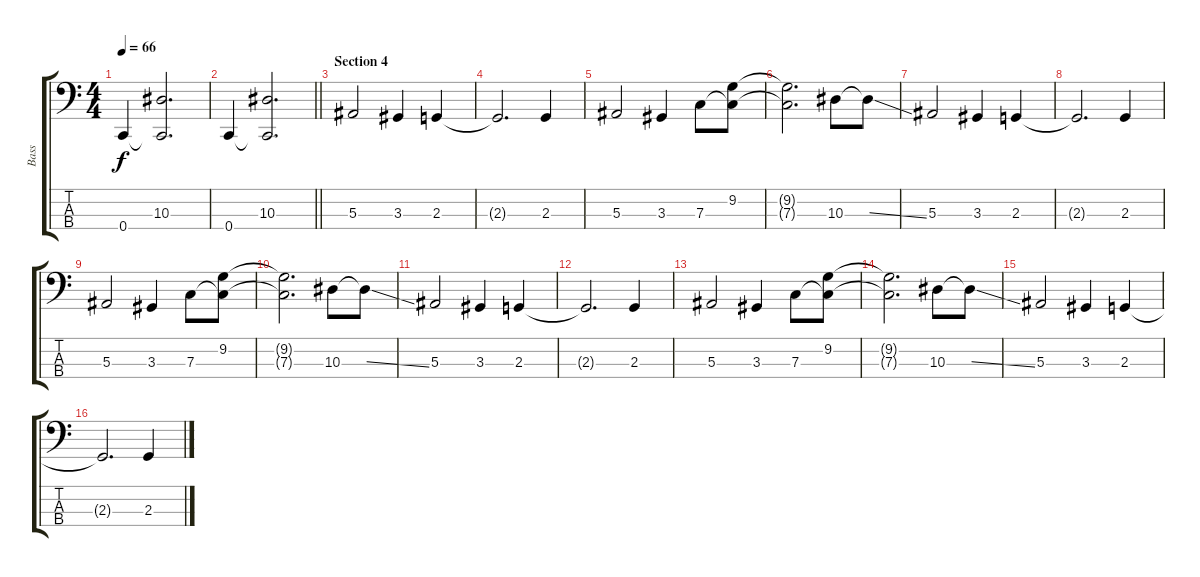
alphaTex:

\track ("Bass" "Bass") {instrument electricbasspick}
\staff {score tabs}
\tuning (Eb2 Bb1 F1 C1) {hide}
\ts (4 4)
\tempo 66
\clef f4
\ks c
0.4.4{dy f} (10.3 0.4{t}).2{d} |
\barLineRight lightlight
0.4.4 (10.3 0.4{t}).2{d} |
\section ("" "Section 4")
5.3.2 3.3.4 2.3.4 |
2.3{t}.2{d} 2.3.4 |
5.3.2 3.3.4 7.3.8 (9.2 7.3{t}).8 |
(9.2{t} 7.3{t}).2{d} 10.3.8 10.3{ss t}.8 |
5.3.2 3.3.4 2.3.4 |
2.3{t}.2{d} 2.3.4 |
5.3.2 3.3.4 7.3.8 (9.2 7.3{t}).8 |
(9.2{t} 7.3{t}).2{d} 10.3.8 10.3{ss t}.8 |
5.3.2 3.3.4 2.3.4 |
2.3{t}.2{d} 2.3.4 |
5.3.2 3.3.4 7.3.8 (9.2 7.3{t}).8 |
(9.2{t} 7.3{t}).2{d} 10.3.8 10.3{ss t}.8 |
5.3.2 3.3.4 2.3.4 |
2.3{t}.2{d} 2.3.4
